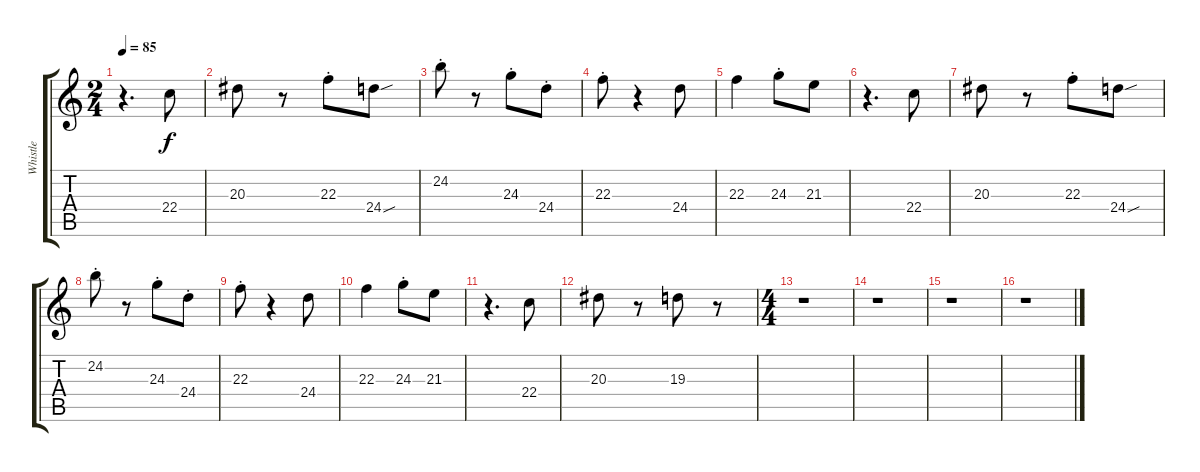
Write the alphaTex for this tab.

\track ("Whistle" "Whistle") {instrument flute}
\staff {score tabs}
\tuning (E4 B3 G3 D3 A2 E2) {hide}
\ts (2 4)
\tempo 85
\clef g2
\ks c
r.4{d dy f} 22.4.8 |
20.3.8 r.8 22.3{st}.8 24.4{sou}.8 |
24.2{st}.8 r.8 24.3{st}.8 24.4{st}.8 |
22.3{st}.8 r.4 24.4.8 |
22.3.4 24.3{st}.8 21.3.8 |
r.4{d} 22.4.8 |
20.3.8 r.8 22.3{st}.8 24.4{sou}.8 |
24.2{st}.8 r.8 24.3{st}.8 24.4{st}.8 |
22.3{st}.8 r.4 24.4.8 |
22.3.4 24.3{st}.8 21.3.8 |
r.4{d} 22.4.8 |
20.3.8 r.8 19.3.8 r.8 |
\ts (4 4)
r.1 |
r.1 |
r.1 |
r.1
